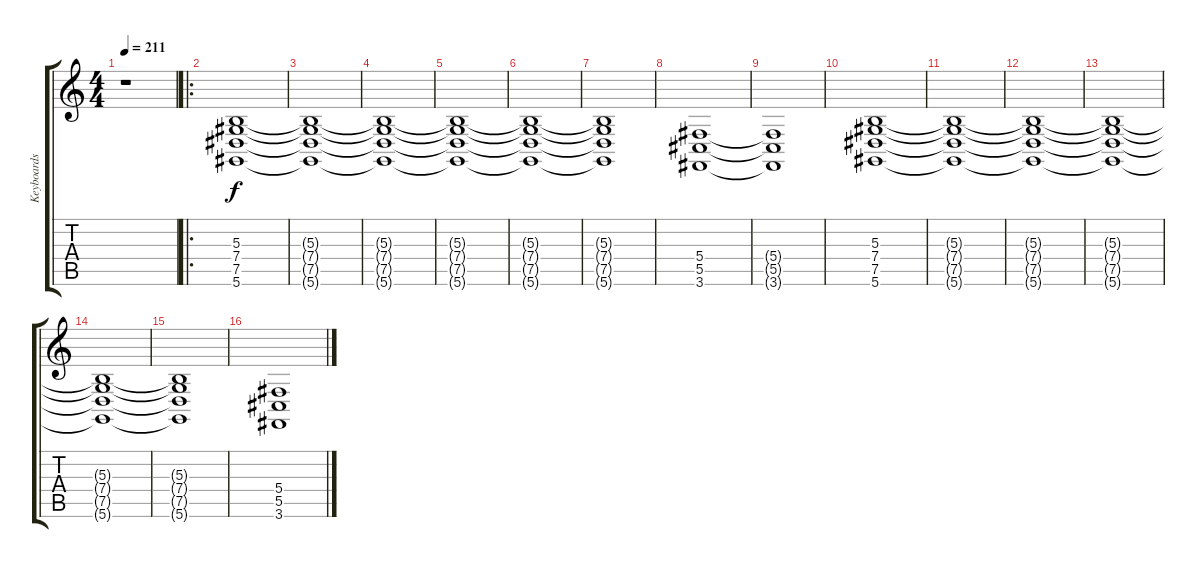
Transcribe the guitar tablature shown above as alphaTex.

\track ("Keyboards" "Keyboards") {instrument choiraahs}
\staff {score tabs}
\tuning (Eb4 Bb3 Gb3 Db3 Ab2 Eb2) {hide}
\ts (4 4)
\tempo 211
\clef g2
\ks c
r.1{dy f} |
\ro
(5.3 7.4 7.5 5.6).1 |
(5.3{t} 7.4{t} 7.5{t} 5.6{t}).1 |
(5.3{t} 7.4{t} 7.5{t} 5.6{t}).1 |
(5.3{t} 7.4{t} 7.5{t} 5.6{t}).1 |
(5.3{t} 7.4{t} 7.5{t} 5.6{t}).1 |
(5.3{t} 7.4{t} 7.5{t} 5.6{t}).1 |
(5.4 5.5 3.6).1 |
(5.4{t} 5.5{t} 3.6{t}).1 |
(5.3 7.4 7.5 5.6).1 |
(5.3{t} 7.4{t} 7.5{t} 5.6{t}).1 |
(5.3{t} 7.4{t} 7.5{t} 5.6{t}).1 |
(5.3{t} 7.4{t} 7.5{t} 5.6{t}).1 |
(5.3{t} 7.4{t} 7.5{t} 5.6{t}).1 |
(5.3{t} 7.4{t} 7.5{t} 5.6{t}).1 |
(5.4 5.5 3.6).1
